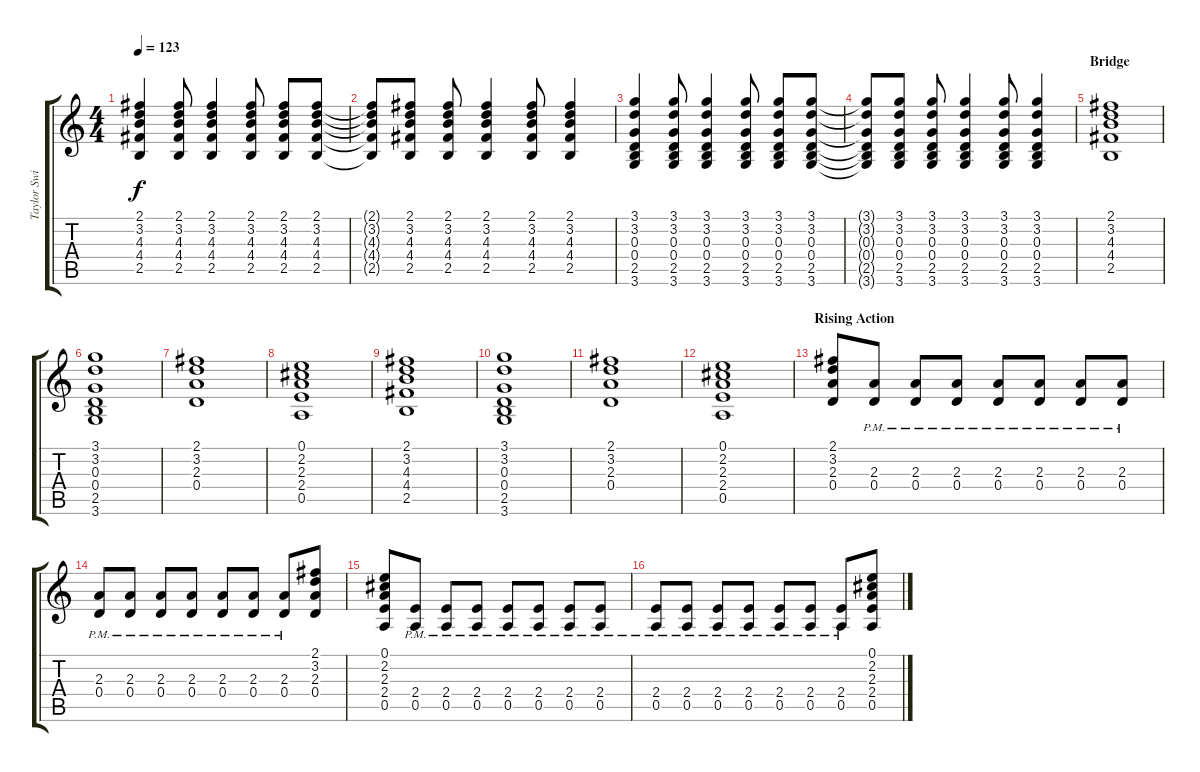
\track ("Taylor Swift" "Taylor Swi") {instrument acousticguitarsteel}
\staff {score tabs}
\tuning (E4 B3 G3 D3 A2 E2) {hide}
\ts (4 4)
\tempo 123
\clef g2
\ks c
(2.1 3.2 4.3 4.4 2.5).4{dy f} (2.1 3.2 4.3 4.4 2.5).8 (2.1 3.2 4.3 4.4 2.5).4 (2.1 3.2 4.3 4.4 2.5).8 (2.1 3.2 4.3 4.4 2.5).8 (2.1 3.2 4.3 4.4 2.5).8 |
(2.1{t} 3.2{t} 4.3{t} 4.4{t} 2.5{t}).8 (2.1 3.2 4.3 4.4 2.5).8 (2.1 3.2 4.3 4.4 2.5).8 (2.1 3.2 4.3 4.4 2.5).4 (2.1 3.2 4.3 4.4 2.5).8 (2.1 3.2 4.3 4.4 2.5).4 |
(3.1 3.2 0.3 0.4 2.5 3.6).4 (3.1 3.2 0.3 0.4 2.5 3.6).8 (3.1 3.2 0.3 0.4 2.5 3.6).4 (3.1 3.2 0.3 0.4 2.5 3.6).8 (3.1 3.2 0.3 0.4 2.5 3.6).8 (3.1 3.2 0.3 0.4 2.5 3.6).8 |
(3.1{t} 3.2{t} 0.3{t} 0.4{t} 2.5{t} 3.6{t}).8 (3.1 3.2 0.3 0.4 2.5 3.6).8 (3.1 3.2 0.3 0.4 2.5 3.6).8 (3.1 3.2 0.3 0.4 2.5 3.6).4 (3.1 3.2 0.3 0.4 2.5 3.6).8 (3.1 3.2 0.3 0.4 2.5 3.6).4 |
\section ("" "Bridge")
(2.1 3.2 4.3 4.4 2.5).1 |
(3.1 3.2 0.3 0.4 2.5 3.6).1 |
(2.1 3.2 2.3 0.4).1 |
(0.1 2.2 2.3 2.4 0.5).1 |
(2.1 3.2 4.3 4.4 2.5).1 |
(3.1 3.2 0.3 0.4 2.5 3.6).1 |
(2.1 3.2 2.3 0.4).1 |
(0.1 2.2 2.3 2.4 0.5).1 |
\section ("" "Rising Action")
(2.1 3.2 2.3 0.4).8 (2.3{pm} 0.4{pm}).8 (2.3{pm} 0.4{pm}).8 (2.3{pm} 0.4{pm}).8 (2.3{pm} 0.4{pm}).8 (2.3{pm} 0.4{pm}).8 (2.3{pm} 0.4{pm}).8 (2.3{pm} 0.4{pm}).8 |
(2.3{pm} 0.4{pm}).8 (2.3{pm} 0.4{pm}).8 (2.3{pm} 0.4{pm}).8 (2.3{pm} 0.4{pm}).8 (2.3{pm} 0.4{pm}).8 (2.3{pm} 0.4{pm}).8 (2.3{pm} 0.4{pm}).8 (2.1 3.2 2.3 0.4).8 |
(0.1 2.2 2.3 2.4 0.5).8 (2.4{pm} 0.5{pm}).8 (2.4{pm} 0.5{pm}).8 (2.4{pm} 0.5{pm}).8 (2.4{pm} 0.5{pm}).8 (2.4{pm} 0.5{pm}).8 (2.4{pm} 0.5{pm}).8 (2.4{pm} 0.5{pm}).8 |
(2.4{pm} 0.5{pm}).8 (2.4{pm} 0.5{pm}).8 (2.4{pm} 0.5{pm}).8 (2.4{pm} 0.5{pm}).8 (2.4{pm} 0.5{pm}).8 (2.4{pm} 0.5{pm}).8 (2.4{pm} 0.5{pm}).8 (0.1 2.2 2.3 2.4 0.5).8
